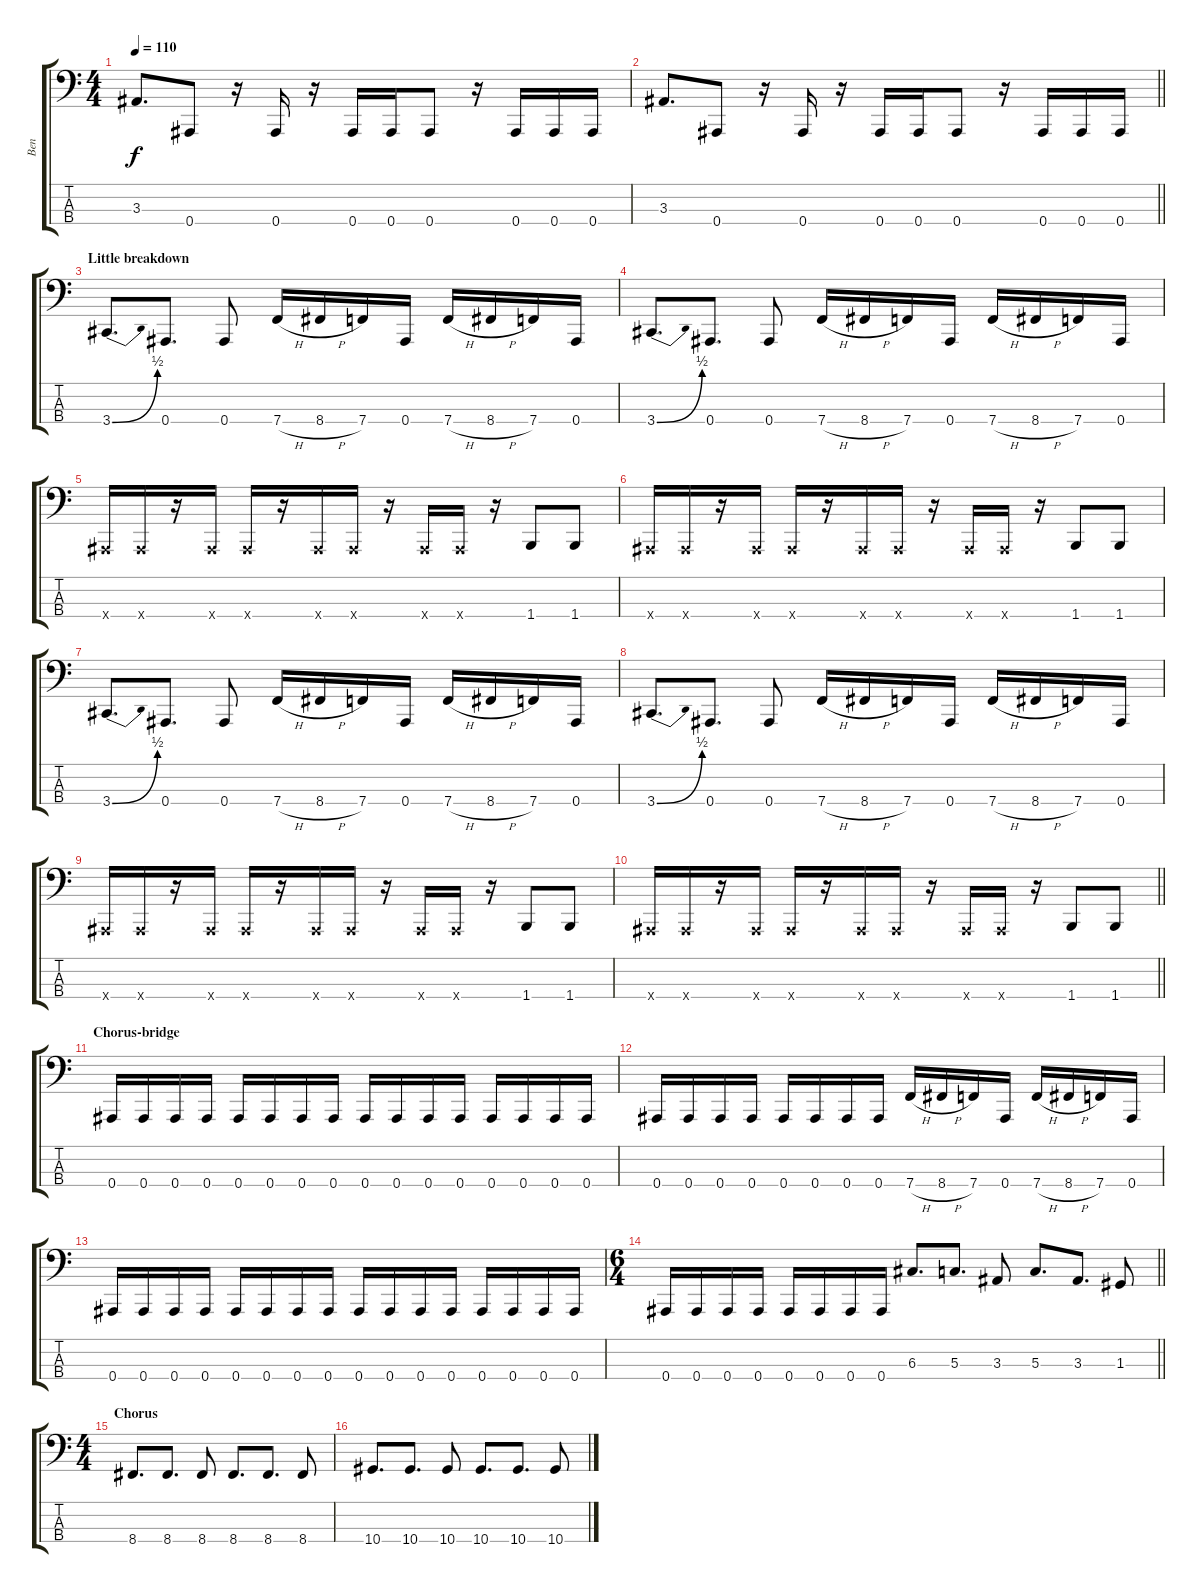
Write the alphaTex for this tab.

\track ("Ben" "Ben") {instrument slapbass1}
\staff {score tabs}
\tuning (F2 C2 G1 Bb0) {hide}
\ts (4 4)
\tempo 110
\clef f4
\ks c
3.3.8{d dy f} 0.4.8 r.16 0.4.16 r.16 0.4.16 0.4.16 0.4.8 r.16 0.4.16 0.4.16 0.4.16 |
\barLineRight lightlight
3.3.8{d} 0.4.8 r.16 0.4.16 r.16 0.4.16 0.4.16 0.4.8 r.16 0.4.16 0.4.16 0.4.16 |
\section ("" "Little breakdown")
3.4{be (bend 0 0 60 2)}.8{d} 0.4.8{d} 0.4.8 7.4{h}.16 8.4{h}.16 7.4.16 0.4.16 7.4{h}.16 8.4{h}.16 7.4.16 0.4.16 |
3.4{be (bend 0 0 60 2)}.8{d} 0.4.8{d} 0.4.8 7.4{h}.16 8.4{h}.16 7.4.16 0.4.16 7.4{h}.16 8.4{h}.16 7.4.16 0.4.16 |
0.4{x}.16 0.4{x}.16 r.16 0.4{x}.16 0.4{x}.16 r.16 0.4{x}.16 0.4{x}.16 r.16 0.4{x}.16 0.4{x}.16 r.16 1.4.8 1.4.8 |
0.4{x}.16 0.4{x}.16 r.16 0.4{x}.16 0.4{x}.16 r.16 0.4{x}.16 0.4{x}.16 r.16 0.4{x}.16 0.4{x}.16 r.16 1.4.8 1.4.8 |
3.4{be (bend 0 0 60 2)}.8{d} 0.4.8{d} 0.4.8 7.4{h}.16 8.4{h}.16 7.4.16 0.4.16 7.4{h}.16 8.4{h}.16 7.4.16 0.4.16 |
3.4{be (bend 0 0 60 2)}.8{d} 0.4.8{d} 0.4.8 7.4{h}.16 8.4{h}.16 7.4.16 0.4.16 7.4{h}.16 8.4{h}.16 7.4.16 0.4.16 |
0.4{x}.16 0.4{x}.16 r.16 0.4{x}.16 0.4{x}.16 r.16 0.4{x}.16 0.4{x}.16 r.16 0.4{x}.16 0.4{x}.16 r.16 1.4.8 1.4.8 |
\barLineRight lightlight
0.4{x}.16 0.4{x}.16 r.16 0.4{x}.16 0.4{x}.16 r.16 0.4{x}.16 0.4{x}.16 r.16 0.4{x}.16 0.4{x}.16 r.16 1.4.8 1.4.8 |
\section ("" "Chorus-bridge")
0.4.16 0.4.16 0.4.16 0.4.16 0.4.16 0.4.16 0.4.16 0.4.16 0.4.16 0.4.16 0.4.16 0.4.16 0.4.16 0.4.16 0.4.16 0.4.16 |
0.4.16 0.4.16 0.4.16 0.4.16 0.4.16 0.4.16 0.4.16 0.4.16 7.4{h}.16 8.4{h}.16 7.4.16 0.4.16 7.4{h}.16 8.4{h}.16 7.4.16 0.4.16 |
0.4.16 0.4.16 0.4.16 0.4.16 0.4.16 0.4.16 0.4.16 0.4.16 0.4.16 0.4.16 0.4.16 0.4.16 0.4.16 0.4.16 0.4.16 0.4.16 |
\ts (6 4)
\barLineRight lightlight
0.4.16 0.4.16 0.4.16 0.4.16 0.4.16 0.4.16 0.4.16 0.4.16 6.3.8{d} 5.3.8{d} 3.3.8 5.3.8{d} 3.3.8{d} 1.3.8 |
\ts (4 4)
\section ("" "Chorus")
8.4.8{d} 8.4.8{d} 8.4.8 8.4.8{d} 8.4.8{d} 8.4.8 |
10.4.8{d} 10.4.8{d} 10.4.8 10.4.8{d} 10.4.8{d} 10.4.8
